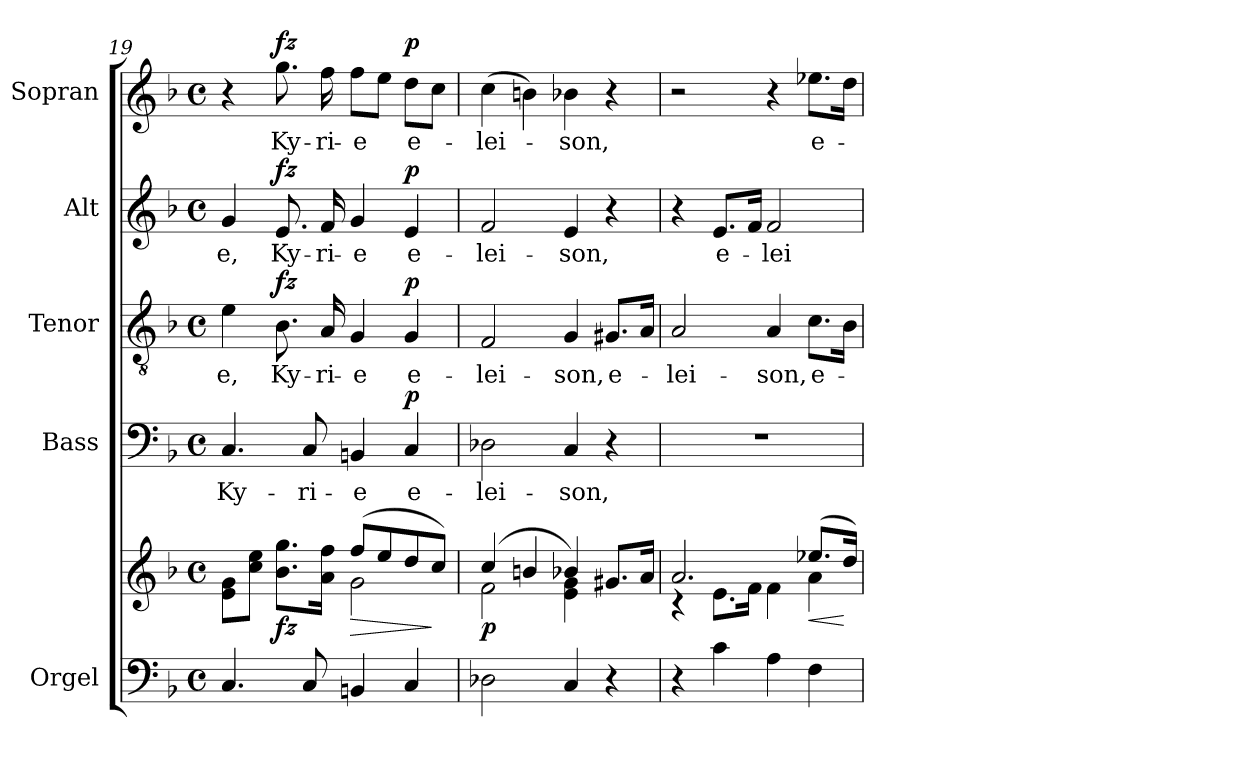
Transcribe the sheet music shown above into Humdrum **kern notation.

**kern	**kern	**dynam	**kern	**text	**dynam	**kern	**text	**dynam	**kern	**text	**dynam	**kern	**text	**dynam
*part5	*part5	*part5	*part4	*part4	*part4	*part3	*part3	*part3	*part2	*part2	*part2	*part1	*part1	*part1
*staff6	*staff5	*staff5/6	*staff4	*staff4	*staff4	*staff3	*staff3	*staff3	*staff2	*staff2	*staff2	*staff1	*staff1	*staff1
*I"Orgel	*	*	*I"Bass	*	*	*I"Tenor	*	*	*I"Alt	*	*	*I"Sopran	*	*
*I'Org.	*	*	*I'B.	*	*	*I'T.	*	*	*I'A.	*	*	*I'S.	*	*
*clefF4	*clefG2	*	*clefF4	*	*	*clefGv2	*	*	*clefG2	*	*	*clefG2	*	*
*k[b-]	*k[b-]	*	*k[b-]	*	*	*k[b-]	*	*	*k[b-]	*	*	*k[b-]	*	*
*F:	*F:	*	*F:	*	*	*F:	*	*	*F:	*	*	*F:	*	*
*M4/4	*M4/4	*	*M4/4	*	*	*M4/4	*	*	*M4/4	*	*	*M4/4	*	*
*met(c)	*met(c)	*	*met(c)	*	*	*met(c)	*	*	*met(c)	*	*	*met(c)	*	*
=19	=19	=19	=19	=19	=19	=19	=19	=19	=19	=19	=19	=19	=19	=19
*	*^	*	*	*	*	*	*	*	*	*	*	*	*	*
!	!	!	!	!	!LO:LY:b	!	!	!LO:LY:b	!	!	!LO:LY:b	!	!	!	!
4.C/	8e\ 8g\L	2ryy	.	4.C/	Ky-	.	4e\	-e,	.	4g/	-e,	.	4r	.	.
.	8cc\ 8ee\J	.	.	.	.	.	.	.	.	.	.	.	.	.	.
!	!	!	!LO:DY:b	!	!	!	!	!LO:LY:b	!LO:DY:a	!	!LO:LY:b	!LO:DY:a	!	!LO:LY:b	!LO:DY:a
.	8.b-\ 8.gg\L	.	fz	.	.	.	8.B-\	Ky-	fz	8.e/	Ky-	fz	8.gg\	Ky-	fz
!	!	!	!	!	!LO:LY:b	!	!	!	!	!	!	!	!	!	!
8C/	.	.	.	8C/	-ri-	.	.	.	.	.	.	.	.	.	.
!	!	!	!	!	!	!	!	!LO:LY:b	!	!	!LO:LY:b	!	!	!LO:LY:b	!
.	16a\ 16ff\Jk	.	.	.	.	.	16A/	-ri-	.	16f/	-ri-	.	16ff\	-ri-	.
!	!	!	!LO:HP:b	!	!LO:LY:b	!	!	!LO:LY:b	!	!	!LO:LY:b	!	!	!LO:LY:b	!
4BBn/	(>8ff/L	2g\	>	4BBn/	-e	.	4G/	-e	.	4g/	-e	.	8ff\L	-e	.
.	8ee/	.	.	.	.	.	.	.	.	.	.	.	8ee\J	.	.
!	!	!	!	!	!LO:LY:b	!LO:DY:a	!	!LO:LY:b	!LO:DY:a	!	!LO:LY:b	!LO:DY:a	!	!LO:LY:b	!LO:DY:a
4C/	8dd/	.	.	4C/	e-	p	4G/	e-	p	4e/	e-	p	8dd\L	e-	p
.	8cc/J)	.	]	.	.	.	.	.	.	.	.	.	8cc\J	.	.
=20	=20	=20	=20	=20	=20	=20	=20	=20	=20	=20	=20	=20	=20	=20	=20
!	!	!	!LO:DY:b	!	!LO:LY:b	!	!	!LO:LY:b	!	!	!LO:LY:b	!	!	!LO:LY:b	!
2D-X\	(4cc/	2f\	p	2D-X\	-lei-	.	2F/	-lei-	.	2f/	-lei-	.	(>4cc\	-lei-	.
.	4bn/	.	.	.	.	.	.	.	.	.	.	.	4bn\)	.	.
!	!	!	!	!	!LO:LY:b	!	!	!LO:LY:b	!	!	!LO:LY:b	!	!	!LO:LY:b	!
4C/	4b-X/)	4e\ 4g\	.	4C/	-son,	.	4G/	-son,	.	4e/	-son,	.	4b-X\	-son,	.
!	!	!	!	!	!	!	!	!LO:LY:b	!	!	!	!	!	!	!
4r	8.g#X/L	4ryy	.	4r	.	.	8.G#X/L	e-	.	4r	.	.	4r	.	.
.	16a/Jk	.	.	.	.	.	16A/Jk	.	.	.	.	.	.	.	.
=21	=21	=21	=21	=21	=21	=21	=21	=21	=21	=21	=21	=21	=21	=21	=21
!	!	!	!	!	!	!	!	!LO:LY:b	!	!	!	!	!	!	!
4r	2.a/	4rc	.	1r	.	.	2A/	-lei-	.	4r	.	.	2r	.	.
!	!	!	!	!	!	!	!	!	!	!	!LO:LY:b	!	!	!	!
4c\	.	8.e\L	.	.	.	.	.	.	.	8.e/L	e-	.	.	.	.
.	.	16f\Jk	.	.	.	.	.	.	.	16f/Jk	.	.	.	.	.
!	!	!	!	!	!	!	!	!LO:LY:b	!	!	!LO:LY:b	!	!	!	!
4A\	.	4f\	.	.	.	.	4A/	-son,	.	2f/	-lei-	.	4r	.	.
!	!	!	!LO:HP:b	!	!	!	!	!LO:LY:b	!	!	!	!	!	!LO:LY:b	!
4F\	(>8.ee-X/L	4a\	<	.	.	.	8.c\L	e-	.	.	.	.	8.ee-X\L	e-	.
.	16dd/Jk)	.	[	.	.	.	16B-\Jk	.	.	.	.	.	16dd\Jk	.	.
*	*v	*v	*	*	*	*	*	*	*	*	*	*	*	*	*
=	=	=	=	=	=	=	=	=	=	=	=	=	=	=
*-	*-	*-	*-	*-	*-	*-	*-	*-	*-	*-	*-	*-	*-	*-
